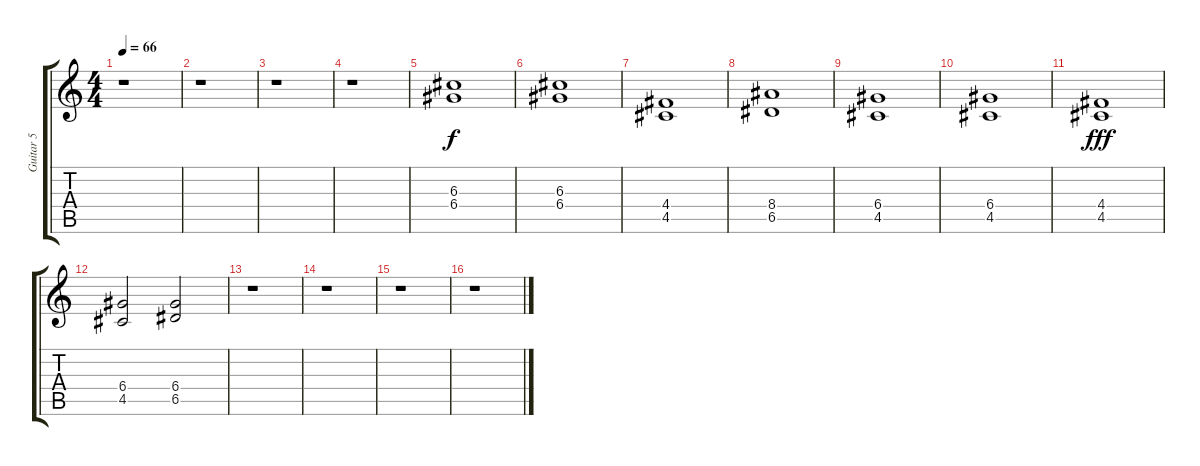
\track ("Guitar 5" "Guitar 5") {instrument electricguitarclean}
\staff {score tabs}
\tuning (E4 B3 G3 D3 A2 E2) {hide}
\ts (4 4)
\tempo 66
\clef g2
\ks c
r.1{dy f} |
r.1 |
r.1 |
r.1 |
(6.3 6.4).1 |
(6.3 6.4).1 |
(4.4 4.5).1 |
(8.4 6.5).1 |
(6.4 4.5).1 |
(6.4 4.5).1 |
(4.4 4.5).1{dy fff} |
(6.4 4.5).2 (6.4 6.5).2 |
r.1 |
r.1 |
r.1 |
r.1
